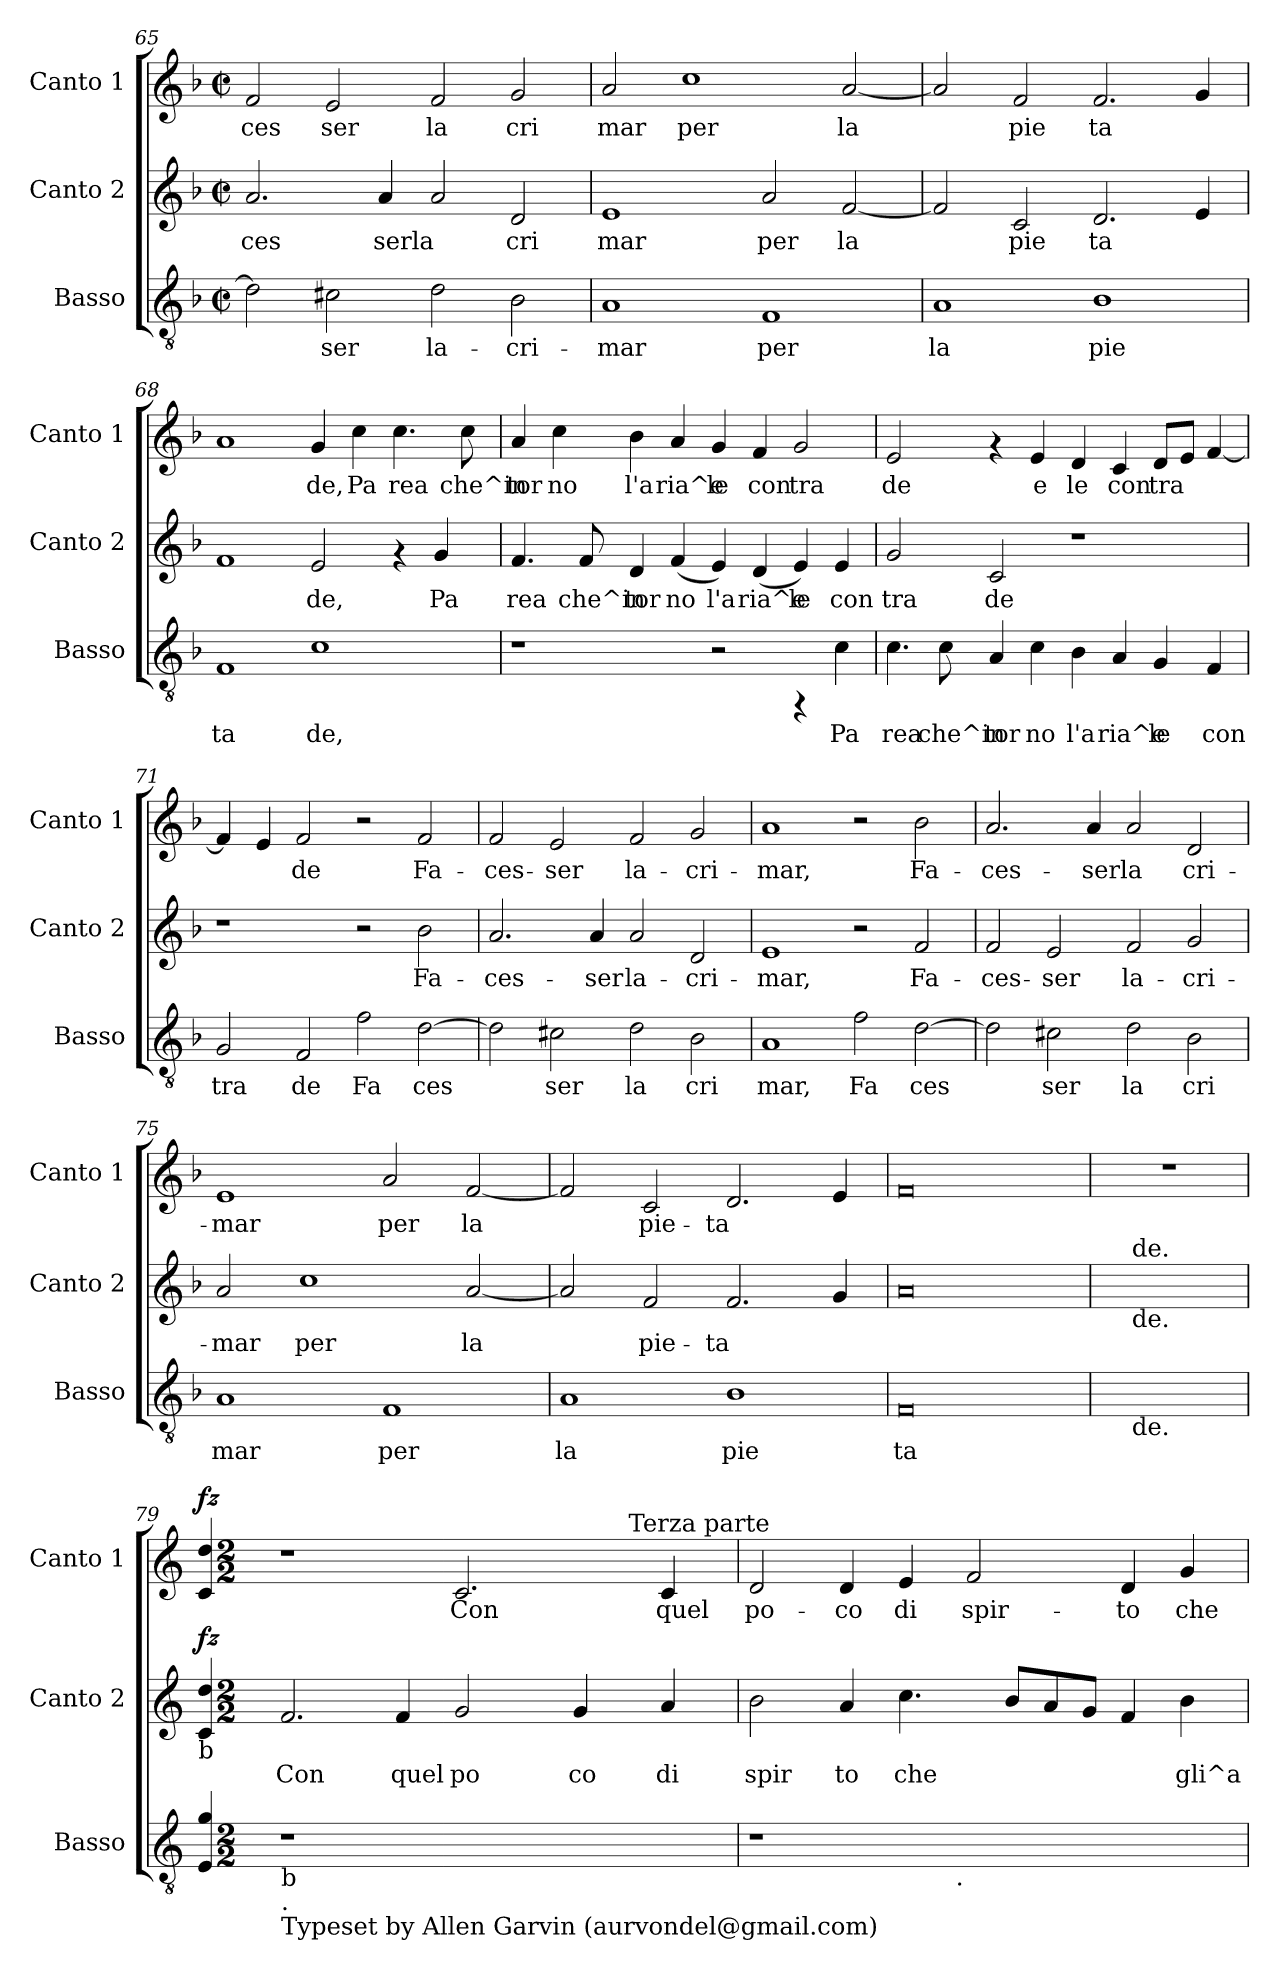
**kern	**text	**kern	**text	**dynam	**kern	**text	**dynam
*part3	*part3	*part2	*part2	*part2	*part1	*part1	*part1
*staff3	*staff3	*staff2	*staff2	*staff2	*staff1	*staff1	*staff1
*I"Basso	*	*I"Canto 2	*	*	*I"Canto 1	*	*
*I'Basso	*	*I'Canto 2	*	*	*I'Canto 1	*	*
*clefGv2	*	*clefG2	*	*	*clefG2	*	*
*ITrd-3c-5	*	*	*	*	*ITrd-3c-5	*	*
*k[b-e-]	*	*k[b-]	*	*	*k[b-e-]	*	*
*B-:	*	*F:	*	*	*B-:	*	*
*M2/2	*	*M2/2	*	*	*M2/2	*	*
*met(c|)	*	*met(c|)	*	*	*met(c|)	*	*
=65	=65	=65	=65	=65	=65	=65	=65
!	!LO:LY:b:cj	!	!LO:LY:b:cj	!	!	!LO:LY:a:cj	!
2g\]	--	2.a/	ces	.	2b-/	ces	.
!	!LO:LY:b:cj	!	!	!	!	!LO:LY:a:cj	!
2f#X\	-ser	.	.	.	2a/	ser	.
!	!	!	!LO:LY:b:cj	!	!	!	!
.	.	4a/	serla	.	.	.	.
!	!LO:LY:b:cj	!	!LO:LY:b:cj	!	!	!LO:LY:a:cj	!
2g\	la-	2a/	.	.	2b-/	la	.
!	!LO:LY:b:cj	!	!LO:LY:b:cj	!	!	!LO:LY:a:cj	!
2e-\	-cri-	2d/	cri	.	2cc/	cri	.
=66	=66	=66	=66	=66	=66	=66	=66
!	!LO:LY:b:cj	!	!LO:LY:b:cj	!	!	!LO:LY:b:cj	!
1d	-mar	1e	mar	.	2dd/	mar	.
!	!	!	!	!	!	!LO:LY:b:cj	!
.	.	.	.	.	1ff	per	.
!	!LO:LY:b:cj	!	!LO:LY:b:cj	!	!	!	!
1B-	per	2a/	per	.	.	.	.
!	!	!	!LO:LY:b:cj	!	!	!LO:LY:b:cj	!
.	.	[<2f/	la	.	[<2dd/	la	.
!!LO:LB:g=z
=67	=67	=67	=67	=67	=67	=67	=67
!	!LO:LY:b:cj	!	!LO:LY:b:cj	!	!	!LO:LY:b:cj	!
1d	la	2f/]	.	.	2dd/]	.	.
!	!	!	!LO:LY:b:cj	!	!	!LO:LY:b:cj	!
.	.	2c/	pie	.	2b-/	pie	.
!	!LO:LY:b:cj	!	!LO:LY:b:cj	!	!	!LO:LY:b:cj	!
1e-	pie	2.d/	ta	.	2.b-/	ta	.
!	!	!	!LO:LY:b:cj	!	!	!LO:LY:b:cj	!
.	.	4e/	.	.	4cc/	.	.
=68	=68	=68	=68	=68	=68	=68	=68
!	!LO:LY:b:cj	!	!LO:LY:b:cj	!	!	!LO:LY:b:cj	!
1B-	ta	1f	.	.	1dd	.	.
!	!LO:LY:b:cj	!	!LO:LY:b:cj	!	!	!LO:LY:b:cj	!
1f	de,	2e/	de,	.	4cc/	de,	.
!	!	!	!	!	!	!LO:LY:b:cj	!
.	.	.	.	.	4ff\	Pa	.
!	!	!	!	!	!	!LO:LY:b:cj	!
.	.	4rf	.	.	4.ff\	rea	.
!	!	!	!LO:LY:b:cj	!	!	!	!
.	.	4g/	Pa	.	.	.	.
!	!	!	!	!	!	!LO:LY:b:cj	!
.	.	.	.	.	8ff\	che^in	.
=69	=69	=69	=69	=69	=69	=69	=69
!	!	!	!LO:LY:b:cj	!	!	!LO:LY:b:cj	!
1r	.	4.f/	rea	.	4dd/	tor	.
!	!	!	!	!	!	!LO:LY:b:cj	!
.	.	.	.	.	4ff\	no	.
!	!	!	!LO:LY:b:cj	!	!	!	!
.	.	8f/	che^in	.	.	.	.
!	!	!	!LO:LY:b:cj	!	!	!LO:LY:b:cj	!
.	.	4d/	tor	.	4ee-\	l'a	.
!	!	!	!LO:LY:b:cj	!	!	!LO:LY:b:cj	!
.	.	(>4f/	no	.	4dd/	ria^e	.
!	!	!	!LO:LY:b:cj	!	!	!LO:LY:b:cj	!
2r	.	4e/)	l'a	.	4cc/	le	.
!	!	!	!LO:LY:b:cj	!	!	!LO:LY:b:cj	!
.	.	(<4d/	ria^e	.	4b-/	con	.
!	!	!	!LO:LY:b:cj	!	!	!LO:LY:b:cj	!
4rFF	.	4e/)	le	.	2cc/	tra	.
!	!LO:LY:b:cj	!	!LO:LY:b:cj	!	!	!	!
4f\	Pa	4e/	con	.	.	.	.
=70	=70	=70	=70	=70	=70	=70	=70
!	!LO:LY:b:cj	!	!LO:LY:b:cj	!	!	!LO:LY:b:cj	!
4.f\	rea	2g/	tra	.	2a/	de	.
!	!LO:LY:b:cj	!	!	!	!	!	!
8f\	che^in	.	.	.	.	.	.
!	!LO:LY:b:cj	!	!LO:LY:b:cj	!	!	!	!
4d/	tor	2c/	de	.	4rf	.	.
!	!LO:LY:b:cj	!	!	!	!	!LO:LY:b:cj	!
4f\	no	.	.	.	4a/	e	.
!	!LO:LY:b:cj	!	!	!	!	!LO:LY:b:cj	!
4e-\	l'a	1r	.	.	4g/	le	.
!	!LO:LY:b:cj	!	!	!	!	!LO:LY:b:cj	!
4d/	ria^e	.	.	.	4f/	con	.
!	!LO:LY:b:cj	!	!	!	!	!LO:LY:b:cj	!
4c/	le	.	.	.	8g/L	tra	.
!	!	!	!	!	!	!LO:LY:b:cj	!
.	.	.	.	.	8a/J	.	.
!	!LO:LY:b:cj	!	!	!	!	!LO:LY:b:cj	!
4B-/	con	.	.	.	[<4b-/	.	.
!!LO:LB:g=z
=71	=71	=71	=71	=71	=71	=71	=71
!	!LO:LY:b:cj	!	!	!	!	!LO:LY:b:cj	!
2c/	tra	1r	.	.	4b-/]	.	.
!	!	!	!	!	!	!LO:LY:b:cj	!
.	.	.	.	.	4a/	.	.
!	!LO:LY:b:cj	!	!	!	!	!LO:LY:b:cj	!
2B-/	de	.	.	.	2b-/	de	.
!	!LO:LY:b:cj	!	!	!	!	!	!
2b-\	Fa	2r	.	.	2r	.	.
!	!LO:LY:b:cj	!	!LO:LY:b:cj	!	!	!LO:LY:b:cj	!
[>2g\	ces	2b-\	Fa-	.	2b-/	Fa-	.
=72	=72	=72	=72	=72	=72	=72	=72
!	!LO:LY:b:cj	!	!LO:LY:b:cj	!	!	!LO:LY:b:cj	!
2g\]	.	2.a/	-ces-	.	2b-/	-ces-	.
!	!LO:LY:b:cj	!	!	!	!	!LO:LY:b:cj	!
2f#X\	ser	.	.	.	2a/	-ser	.
!	!	!	!LO:LY:b:cj	!	!	!	!
.	.	4a/	-ser	.	.	.	.
!	!LO:LY:b:cj	!	!LO:LY:b:cj	!	!	!LO:LY:b:cj	!
2g\	la	2a/	la-	.	2b-/	la-	.
!	!LO:LY:b:cj	!	!LO:LY:b:cj	!	!	!LO:LY:b:cj	!
2e-\	cri	2d/	-cri-	.	2cc/	-cri-	.
=73	=73	=73	=73	=73	=73	=73	=73
!	!LO:LY:b:cj	!	!LO:LY:b:cj	!	!	!LO:LY:b:cj	!
1d	mar,	1e	-mar,	.	1dd	-mar,	.
!	!LO:LY:b:cj	!	!	!	!	!	!
2b-\	Fa	2r	.	.	2r	.	.
!	!LO:LY:b:cj	!	!LO:LY:b:cj	!	!	!LO:LY:b:cj	!
[>2g\	ces	2f/	Fa-	.	2ee-\	Fa-	.
=74	=74	=74	=74	=74	=74	=74	=74
!	!LO:LY:b:cj	!	!LO:LY:b:cj	!	!	!LO:LY:b:cj	!
2g\]	.	2f/	-ces-	.	2.dd/	-ces-	.
!	!LO:LY:b:cj	!	!LO:LY:b:cj	!	!	!	!
2f#X\	ser	2e/	-ser	.	.	.	.
!	!	!	!	!	!	!LO:LY:b:cj	!
.	.	.	.	.	4dd/	-serla-	.
!	!LO:LY:b:cj	!	!LO:LY:b:cj	!	!	!LO:LY:b:cj	!
2g\	la	2f/	la-	.	2dd/	--	.
!	!LO:LY:b:cj	!	!LO:LY:b:cj	!	!	!LO:LY:b:cj	!
2e-\	cri	2g/	-cri-	.	2g/	-cri-	.
=75	=75	=75	=75	=75	=75	=75	=75
!	!LO:LY:b:cj	!	!LO:LY:b:cj	!	!	!LO:LY:b:cj	!
1d	mar	2a/	-mar	.	1a	-mar	.
!	!	!	!LO:LY:b:cj	!	!	!	!
.	.	1cc	per	.	.	.	.
!	!LO:LY:b:cj	!	!	!	!	!LO:LY:b:cj	!
1B-	per	.	.	.	2dd/	per	.
!	!	!	!LO:LY:b:cj	!	!	!LO:LY:b:cj	!
.	.	[<2a/	la	.	[<2b-/	la	.
=76	=76	=76	=76	=76	=76	=76	=76
!	!LO:LY:b:cj	!	!LO:LY:b:cj	!	!	!LO:LY:b:cj	!
1d	la	2a/]	.	.	2b-/]	.	.
!	!	!	!LO:LY:b:cj	!	!	!LO:LY:b:cj	!
.	.	2f/	pie-	.	2f/	pie-	.
!	!LO:LY:b:cj	!	!LO:LY:b:cj	!	!	!LO:LY:b:cj	!
1e-	pie	2.f/	-ta-	.	2.g/	-ta-	.
!	!	!	!LO:LY:b:cj	!	!	!LO:LY:b:cj	!
.	.	4g/	--	.	4a/	--	.
=77	=77	=77	=77	=77	=77	=77	=77
!	!LO:LY:b:cj	!	!LO:LY:b:cj	!	!	!LO:LY:b:cj	!
0B-	ta	0a	--	.	0b-	--	.
=78	=78	=78	=78	=78	=78	=78	=78
8ryy	.	8ryy	.	.	1r	.	.
!	!	!LO:TX:a:t=de.	!	!	!	!	!
!	!	!LO:TX:b:t=de.	!	!	!	!	!
!LO:TX:b:t=de.	!	!	!	!	!	!	!
2..ryy	.	2..ryy	.	.	.	.	.
!!LO:PB:g=z
=79!	=79!	=79!	=79!	=79!	=79!	=79!	=79!
*k[b-]	*	*k[]	*	*	*k[b-]	*	*
*F:	*	*C:	*	*	*F:	*	*
!	!	!	!	!	!LO:TX:b:t=b	!	!
!	!	!LO:TX:b:t=b	!	!	!	!	!
!	!LO:LY:b:cj	!	!LO:LY:b:cj	!LO:DY:b	!	!LO:LY:b:cj	!LO:DY:b
*	*	*	*	*	*^	*	*
4cc/ 4A/	.	4dd/ 4c/	--	fz	4gg/ 4f/	1ryy	--	fz
*M2/2	*	*M2/2	*	*	*M2/2	*	*	*
*met(c|)	*	*met(c|)	*	*	*met(c|)	*	*	*
!LO:TX:b:t=b	!	!	!	!	!	!	!	!
!LO:TX:b:t=.	!	!	!	!	!	!	!	!
!LO:TX:b:t=Typeset by Allen Garvin (aurvondel@gmail.com)	!	!	!	!	!	!	!	!
!	!	!	!LO:LY:b:cj	!	!	!	!	!
1r	.	2.f/	-Con	.	1r	.	.	.
!	!	!	!LO:LY:b:cj	!	!	!	!	!
.	.	4f/	quel	.	.	2ryy	.	.
!	!	!	!LO:LY:b:cj	!	!	!	!LO:LY:b:cj	!
1ryy	.	2g/	po	.	2.f/	.	-Con	.
.	.	.	.	.	.	4ryy	.	.
!	!	!	!LO:LY:b:cj	!	!	!	!	!
.	.	4g/	co	.	.	8ryy	.	.
.	.	.	.	.	.	32ryy	.	.
!	!	!	!	!	!	!LO:TX:a:t=Terza parte	!	!
.	.	.	.	.	.	4ryy	.	.
!	!	!	!LO:LY:b:cj	!	!	!	!LO:LY:b:cj	!
.	.	4a/	di	.	4f/	.	quel	.
.	.	.	.	.	.	16.ryy	.	.
=80	=80	=80	=80	=80	=80	=80	=80	=80
!	!	!	!LO:LY:b:cj	!	!	!	!LO:LY:a:cj	!
*^	*	*	*	*	*v	*v	*	*
1r	2ryy	.	2b\	spir	.	2g/	po-	.
!	!	!	!	!LO:LY:b:cj	!	!	!LO:LY:a:cj	!
.	4ryy	.	4a/	to	.	4g/	-co	.
!	!	!	!	!LO:LY:b:cj	!	!	!LO:LY:a:cj	!
.	8...ryy	.	4.cc\	che	.	4a/	di	.
!	!LO:TX:b:t=.	!	!	!	!	!	!	!
.	1ryy	.	.	.	.	.	.	.
!	!	!	!	!	!	!	!LO:LY:a:cj	!
1ryy	.	.	.	.	.	2b-/	spir-	.
!	!	!	!	!LO:LY:b:cj	!	!	!	!
.	.	.	8b/L	.	.	.	.	.
!	!	!	!	!LO:LY:b:cj	!	!	!	!
.	.	.	8a/	.	.	.	.	.
!	!	!	!	!LO:LY:b:cj	!	!	!	!
.	.	.	8g/J	.	.	.	.	.
!	!	!	!	!LO:LY:b:cj	!	!	!LO:LY:a:cj	!
.	.	.	4f/	.	.	4g/	-to	.
!	!	!	!	!LO:LY:b:cj	!	!	!LO:LY:a:cj	!
.	.	.	4b\	gli^a	.	4cc/	che	.
.	64ryy	.	.	.	.	.	.	.
*v	*v	*	*	*	*	*	*	*
=	=	=	=	=	=	=	=
*-	*-	*-	*-	*-	*-	*-	*-
